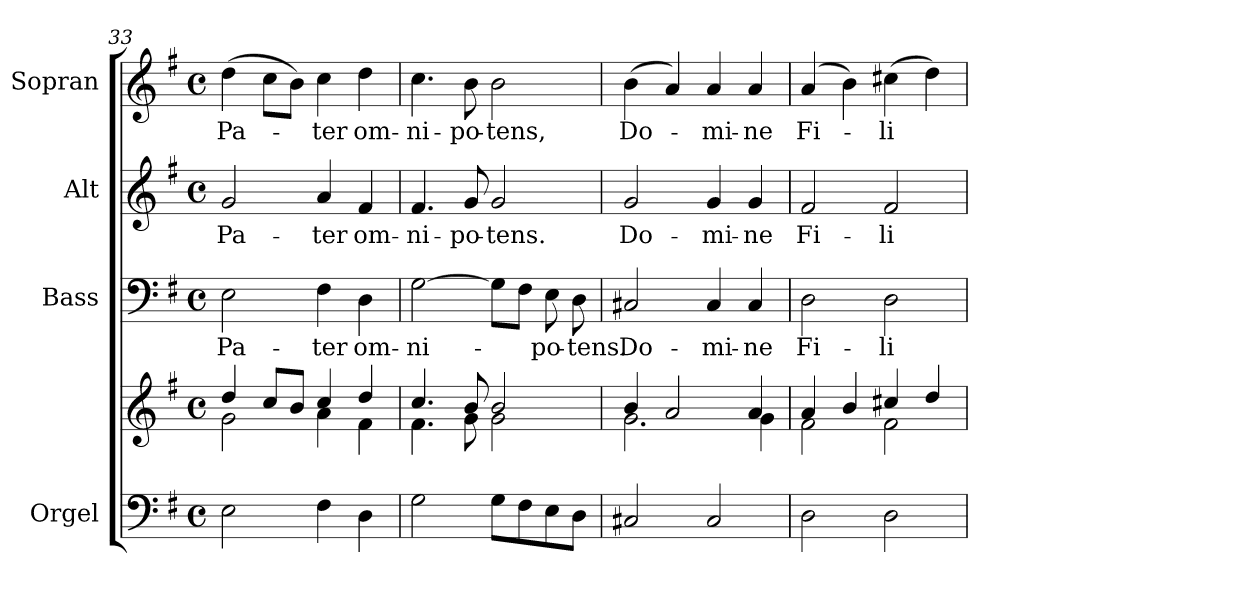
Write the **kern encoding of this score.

**kern	**kern	**kern	**text	**kern	**text	**kern	**text
*part4	*part4	*part3	*part3	*part2	*part2	*part1	*part1
*staff5	*staff4	*staff3	*staff3	*staff2	*staff2	*staff1	*staff1
*I"Orgel	*	*I"Bass	*	*I"Alt	*	*I"Sopran	*
*I'Org.	*	*I'B.	*	*I'A.	*	*I'S.	*
*clefF4	*clefG2	*clefF4	*	*clefG2	*	*clefG2	*
*k[f#]	*k[f#]	*k[f#]	*	*k[f#]	*	*k[f#]	*
*G:	*G:	*G:	*	*G:	*	*G:	*
*M4/4	*M4/4	*M4/4	*	*M4/4	*	*M4/4	*
*met(c)	*met(c)	*met(c)	*	*met(c)	*	*met(c)	*
=33	=33	=33	=33	=33	=33	=33	=33
*	*^	*	*	*	*	*	*
!	!	!	!	!LO:LY:b	!	!LO:LY:b	!	!LO:LY:b
2E\	4dd/	2g\	2E\	Pa-	2g/	Pa-	(>4dd\	Pa-
.	8cc/L	.	.	.	.	.	8cc\L	.
.	8b/J	.	.	.	.	.	8b\J)	.
!	!	!	!	!LO:LY:b	!	!LO:LY:b	!	!LO:LY:b
4F#\	4cc/	4a\	4F#\	-ter	4a/	-ter	4cc\	-ter
!	!	!	!	!LO:LY:b	!	!LO:LY:b	!	!LO:LY:b
4D\	4dd/	4f#\	4D\	om-	4f#/	om-	4dd\	om-
=34	=34	=34	=34	=34	=34	=34	=34	=34
!	!	!	!	!LO:LY:b	!	!LO:LY:b	!	!LO:LY:b
2G\	4.cc/	4.f#\	[2G\	-ni-	4.f#/	-ni-	4.cc\	-ni-
!	!	!	!	!	!	!LO:LY:b	!	!LO:LY:b
.	8b/	8g\	.	.	8g/	-po-	8b\	-po-
!	!	!	!	!	!	!LO:LY:b	!	!LO:LY:b
8G\L	2b/	2g\	8G\L]	.	2g/	-tens.	2b\	-tens,
8F#\	.	.	8F#\J	.	.	.	.	.
!	!	!	!	!LO:LY:b	!	!	!	!
8E\	.	.	8E\	-po-	.	.	.	.
!	!	!	!	!LO:LY:b	!	!	!	!
8D\J	.	.	8D\	-tens.	.	.	.	.
=35	=35	=35	=35	=35	=35	=35	=35	=35
!	!	!	!	!LO:LY:b	!	!LO:LY:b	!	!LO:LY:b
2C#X/	4b/	2.g\	2C#X/	Do-	2g/	Do-	(>4b\	Do-
.	2a/	.	.	.	.	.	4a/)	.
!	!	!	!	!LO:LY:b	!	!LO:LY:b	!	!LO:LY:b
2C#/	.	.	4C#/	-mi-	4g/	-mi-	4a/	-mi-
!	!	!	!	!LO:LY:b	!	!LO:LY:b	!	!LO:LY:b
.	4a/	4g\	4C#/	-ne	4g/	-ne	4a/	-ne
!!LO:PB:g=z
=36	=36	=36	=36	=36	=36	=36	=36	=36
!	!	!	!	!LO:LY:b	!	!LO:LY:b	!	!LO:LY:b
2D\	4a/	2f#\	2D\	Fi-	2f#/	Fi-	(4a/	Fi-
.	4b/	.	.	.	.	.	4b\)	.
!	!	!	!	!LO:LY:b	!	!LO:LY:b	!	!LO:LY:b
2D\	4cc#X/	2f#\	2D\	-li	2f#/	-li	(>4cc#X\	-li
.	4dd/	.	.	.	.	.	4dd\)	.
*	*v	*v	*	*	*	*	*	*
=	=	=	=	=	=	=	=
*-	*-	*-	*-	*-	*-	*-	*-
